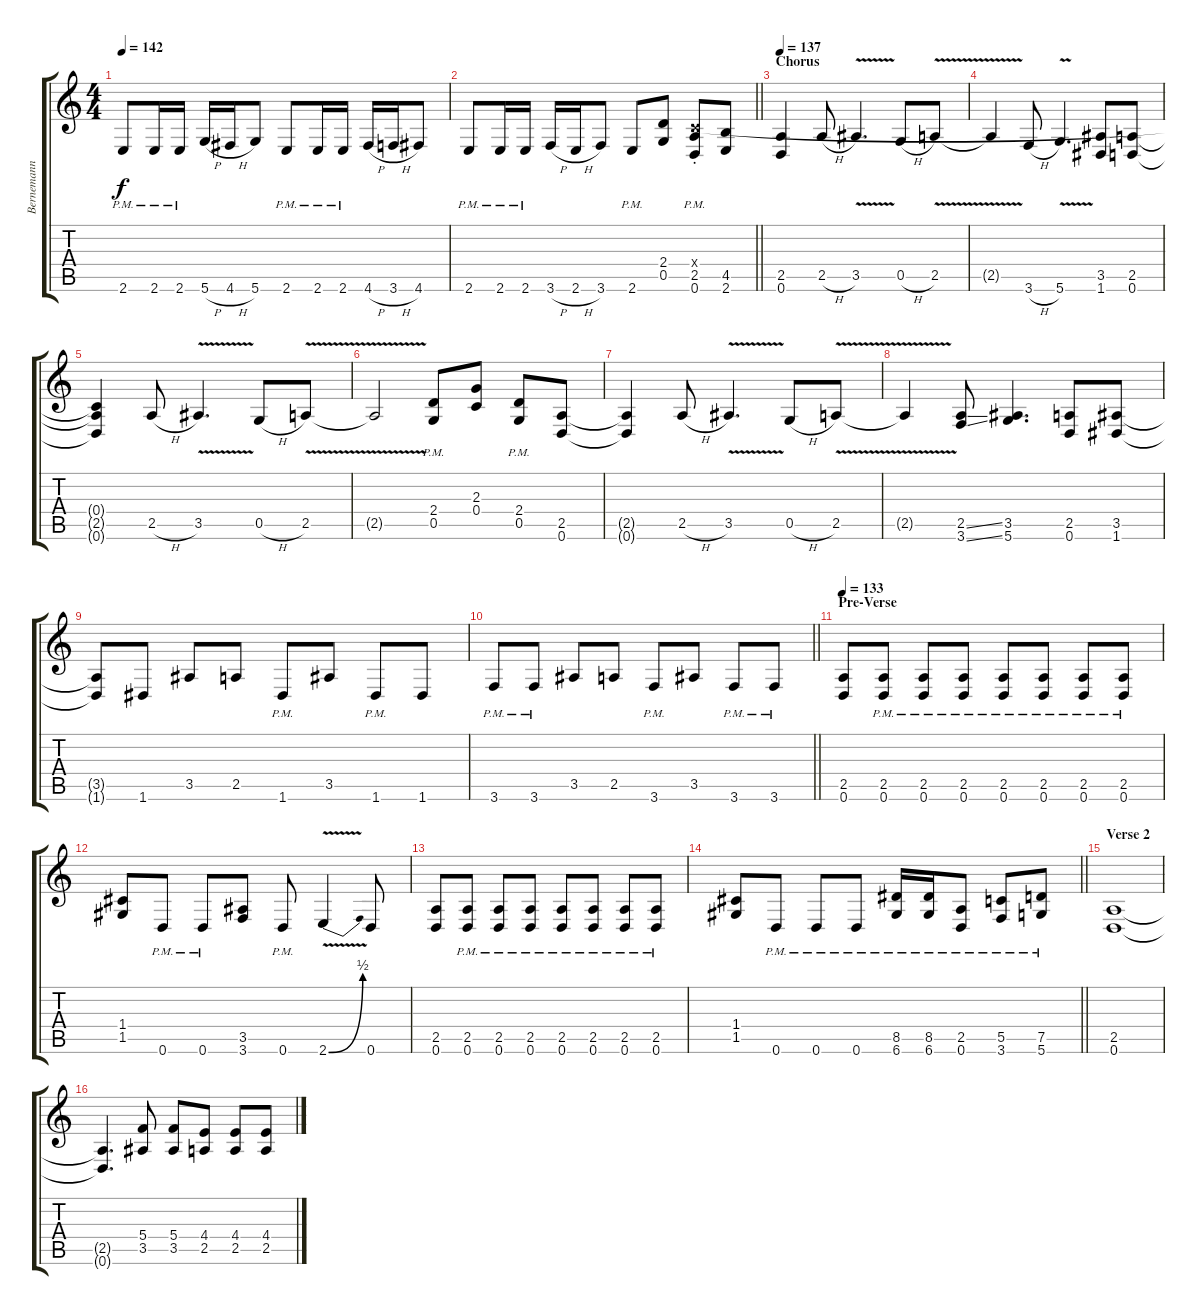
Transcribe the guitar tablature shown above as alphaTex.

\track ("Bernemann R" "Bernemann ") {instrument distortionguitar}
\staff {score tabs}
\tuning (D4 A3 F3 C3 G2 D2) {hide}
\ts (4 4)
\tempo 142
\clef g2
\ks c
2.6{pm}.8{dy f} 2.6{pm}.16 2.6{pm}.16 5.6{h}.16 4.6{h}.16 5.6.8 2.6{pm}.8 2.6{pm}.16 2.6{pm}.16 4.6{h}.16 3.6{h}.16 4.6.8 |
\barLineRight lightlight
2.6{pm}.8 2.6{pm}.16 2.6{pm}.16 3.6{h}.16 2.6{h}.16 3.6.8 2.6{pm}.8 (2.4 0.5).8 (0.4{x} 2.5{pm st} 0.6{pm st}).8 (4.5 2.6).8 |
\section ("" "Chorus")
\tempo 130
\tempo 137
(2.5 0.6).4 2.5{h}.8 3.5{v}.4{d} 0.5{h}.8 2.5{v}.8 |
2.5{t}.4 3.6{h}.8 5.6{v}.4{d} (3.5 1.6).8 (2.5 0.6).8 |
(0.4{t} 2.5{t} 0.6{t}).4 2.5{h}.8 3.5{v}.4{d} 0.5{h}.8 2.5{v}.8 |
2.5{t}.2 (2.4{pm} 0.5{pm}).8 (2.3 0.4).8 (2.4{pm} 0.5{pm}).8 (2.5 0.6).8 |
(2.5{t} 0.6{t}).4 2.5{h}.8 3.5{v}.4{d} 0.5{h}.8 2.5{v}.8 |
2.5{t}.4 (2.5{ss} 3.6{ss}).8 (3.5 5.6).4{d} (2.5 0.6).8 (3.5 1.6).8 |
(3.5{t} 1.6{t}).8 1.6.8 3.5.8 2.5.8 1.6{pm}.8 3.5.8 1.6{pm}.8 1.6.8 |
\barLineRight lightlight
3.6{pm}.8 3.6{pm}.8 3.5.8 2.5.8 3.6{pm}.8 3.5.8 3.6{pm}.8 3.6{pm}.8 |
\section ("" "Pre-Verse")
\tempo 133
(2.5 0.6).8 (2.5{pm} 0.6{pm}).8 (2.5{pm} 0.6{pm}).8 (2.5{pm} 0.6{pm}).8 (2.5{pm} 0.6{pm}).8 (2.5{pm} 0.6{pm}).8 (2.5{pm} 0.6{pm}).8 (2.5{pm} 0.6{pm}).8 |
(1.4 1.5).8 0.6{pm}.8 0.6{pm}.8 (3.5 3.6).8 0.6{pm}.8 2.6{be (bend 0 0 60 2) v}.4 0.6.8 |
(2.5 0.6).8 (2.5{pm} 0.6{pm}).8 (2.5{pm} 0.6{pm}).8 (2.5{pm} 0.6{pm}).8 (2.5{pm} 0.6{pm}).8 (2.5{pm} 0.6{pm}).8 (2.5{pm} 0.6{pm}).8 (2.5{pm} 0.6{pm}).8 |
\barLineRight lightlight
(1.4 1.5).8 0.6{pm}.8 0.6{pm}.8 0.6{pm}.8 (8.5{pm} 6.6{pm}).16 (8.5{pm} 6.6{pm}).16 (2.5{pm} 0.6{pm}).8 (5.5{pm} 3.6{pm}).8 (7.5{pm} 5.6{pm}).8 |
\section ("" "Verse 2")
(2.5 0.6).1 |
(2.5{t} 0.6{t}).4{d} (5.4 3.5).8 (5.4 3.5).8 (4.4 2.5).8 (4.4 2.5).8 (4.4 2.5).8
